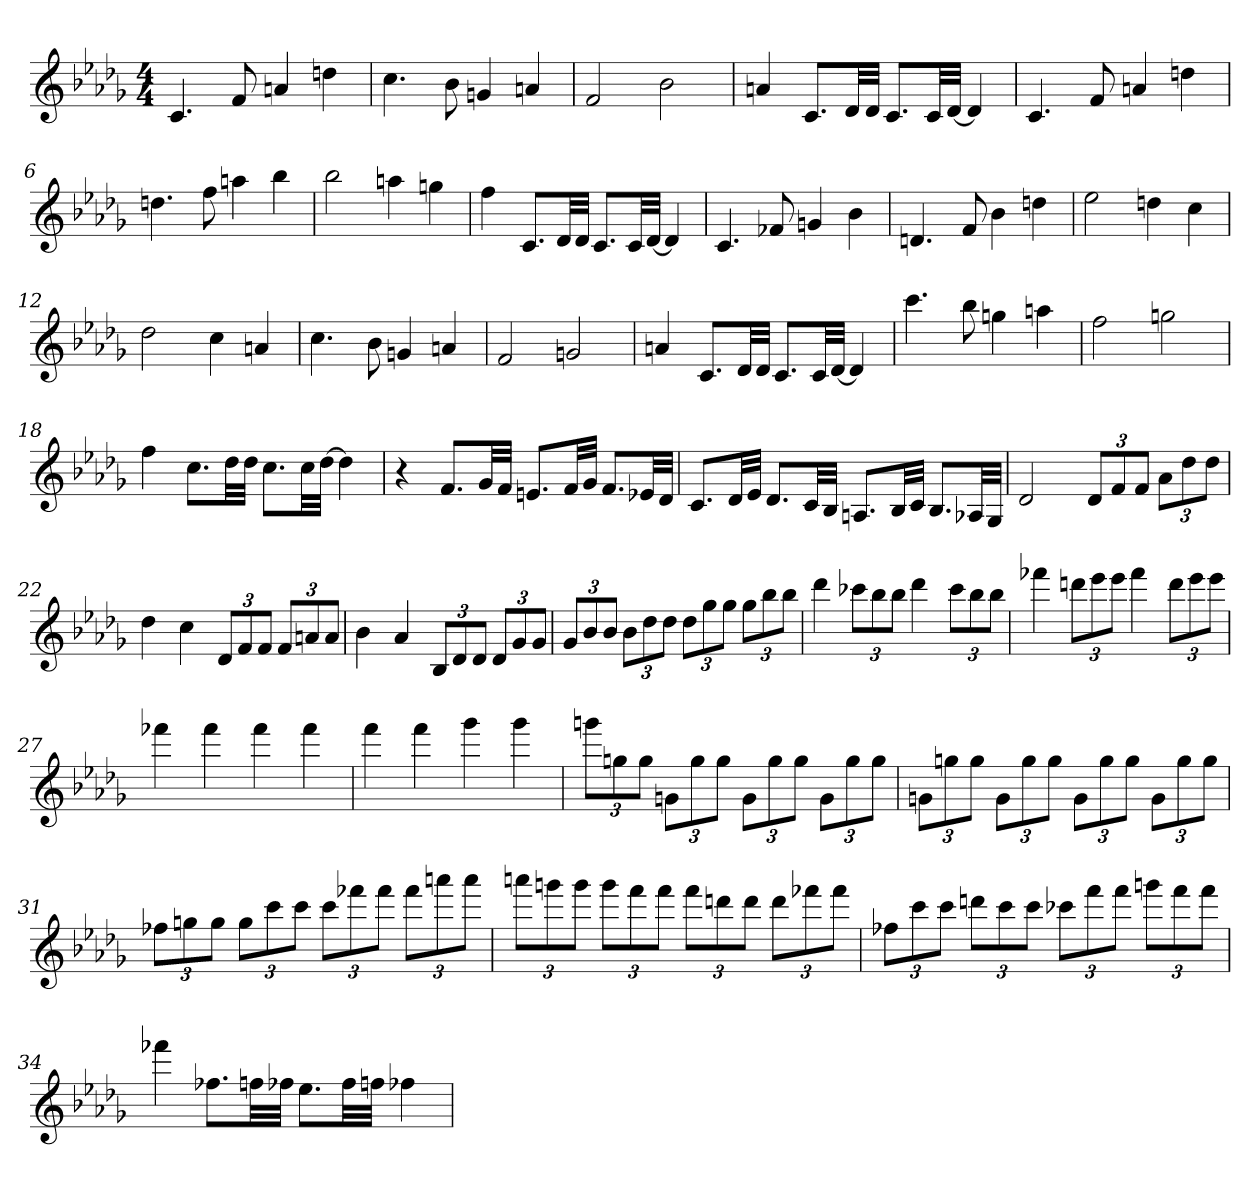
**kern
*part1
*staff1
*clefG2
*k[b-e-a-d-g-]
*D-:
*M4/4
=1
4.c
8f
4an
4ddn
=2
4.cc
8b-
4gn
4an
=3
2f
2b-
=4
4an
8.c/L
32d-/LL
32d-/JJJ
8.c/L
32c/LL
[32d-/JJJ
4d-]
=5
4.c
8f
4an
4ddn
=6
4.ddn
8ff
4aan
4bb-
=7
2bb-
4aan
4ggn
=8
4ff
8.c/L
32d-/LL
32d-/JJJ
8.c/L
32c/LL
[32d-/JJJ
4d-]
=9
4.c
8f-X
4gn
4b-
=10
4.dn
8f
4b-
4ddn
=11
2ee-
4ddn
4cc
=12
2dd-
4cc
4an
=13
4.cc
8b-
4gn
4an
=14
2f
2gn
=15
4an
8.c/L
32d-/LL
32d-/JJJ
8.c/L
32c/LL
[32d-/JJJ
4d-]
=16
4.ccc
8bb-
4ggn
4aan
=17
2ff
2ggn
=18
4ff
8.cc\L
32dd-\LL
32dd-\JJJ
8.cc\L
32cc\LL
[32dd-\JJJ
4dd-]
=19
4r
8.f/L
32g-/LL
32f/JJJ
8.en/L
32f/LL
32g-/JJJ
8.f/L
32e-X/LL
32d-/JJJ
=20
8.c/L
32d-/LL
32e-/JJJ
8.d-/L
32c/LL
32B-/JJJ
8.An/L
32B-/LL
32c/JJJ
8.B-/L
32A-X/LL
32G-/JJJ
=21
2d-
12d-/L
12f/
12f/J
12a-\L
12dd-\
12dd-\J
=22
4dd-
4cc
12d-/L
12f/
12f/J
12f/L
12an/
12a/J
=23
4b-
4a-
12B-/L
12d-/
12d-/J
12d-/L
12g-/
12g-/J
=24
12g-/L
12b-/
12b-/J
12b-\L
12dd-\
12dd-\J
12dd-\L
12gg-\
12gg-\J
12gg-\L
12bb-\
12bb-\J
=25
4ddd-
12ccc-X\L
12bb-\
12bb-\J
4ddd-
12ccc-\L
12bb-\
12bb-\J
=26
4fff-X
12dddn\L
12eee-\
12eee-\J
4fff-
12ddd\L
12eee-\
12eee-\J
=27
4fff-X
4fff-
4fff-
4fff-
=28
4fff
4fff
4ggg-
4ggg-
=29
12gggn\L
12ggn\
12gg\J
12gn\L
12gg\
12gg\J
12g\L
12gg\
12gg\J
12g\L
12gg\
12gg\J
=30
12gn\L
12ggn\
12gg\J
12g\L
12gg\
12gg\J
12g\L
12gg\
12gg\J
12g\L
12gg\
12gg\J
=31
12ff-X\L
12ggn\
12gg\J
12gg\L
12ccc\
12ccc\J
12ccc\L
12fff-X\
12fff-\J
12fff-\L
12aaan\
12aaa\J
=32
12aaan\L
12gggn\
12ggg\J
12ggg\L
12fff\
12fff\J
12fff\L
12dddn\
12ddd\J
12ddd\L
12fff-X\
12fff-\J
=33
12ff-X\L
12ccc\
12ccc\J
12dddn\L
12ccc\
12ccc\J
12ccc-X\L
12fff\
12fff\J
12gggn\L
12fff\
12fff\J
=34
4fff-X
8.ff-X\L
32ffn\LL
32ff-X\JJJ
8.ee-\L
32ff-\LL
32ffn\JJJ
4ff-X
=
*-
